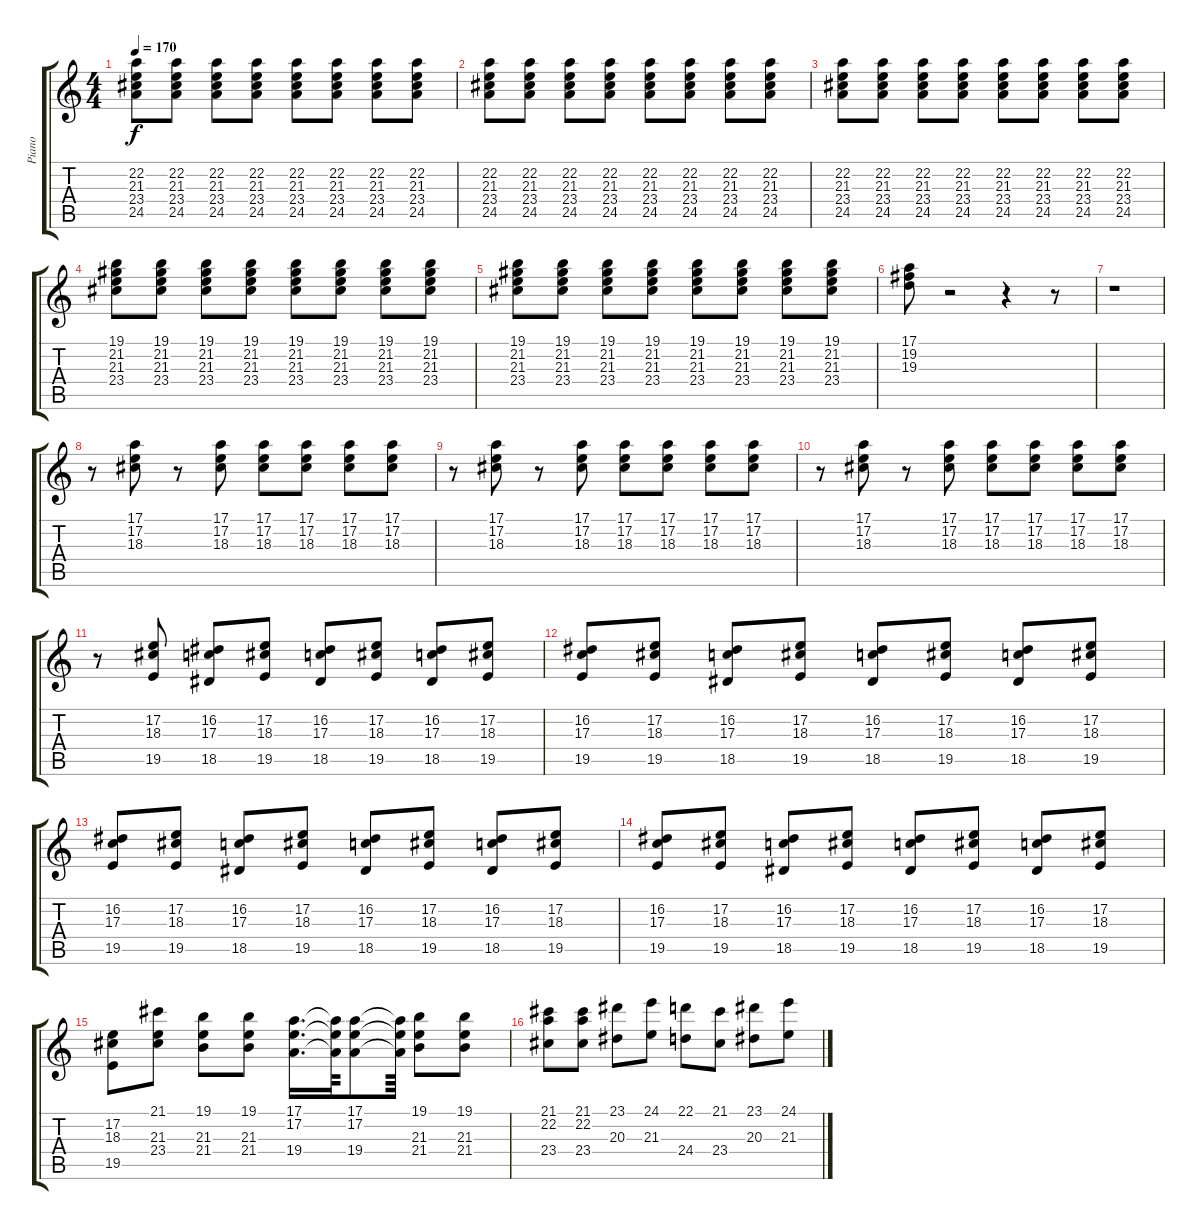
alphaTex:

\track ("Piano" "Piano") {instrument electricgrandpiano}
\staff {score tabs}
\tuning (E4 B3 G3 D3 A2 E2) {hide}
\ts (4 4)
\tempo 170
\clef g2
\ks c
(22.2 21.3 23.4 24.5).8{dy f} (22.2 21.3 23.4 24.5).8 (22.2 21.3 23.4 24.5).8 (22.2 21.3 23.4 24.5).8 (22.2 21.3 23.4 24.5).8 (22.2 21.3 23.4 24.5).8 (22.2 21.3 23.4 24.5).8 (22.2 21.3 23.4 24.5).8 |
(22.2 21.3 23.4 24.5).8 (22.2 21.3 23.4 24.5).8 (22.2 21.3 23.4 24.5).8 (22.2 21.3 23.4 24.5).8 (22.2 21.3 23.4 24.5).8 (22.2 21.3 23.4 24.5).8 (22.2 21.3 23.4 24.5).8 (22.2 21.3 23.4 24.5).8 |
(22.2 21.3 23.4 24.5).8 (22.2 21.3 23.4 24.5).8 (22.2 21.3 23.4 24.5).8 (22.2 21.3 23.4 24.5).8 (22.2 21.3 23.4 24.5).8 (22.2 21.3 23.4 24.5).8 (22.2 21.3 23.4 24.5).8 (22.2 21.3 23.4 24.5).8 |
(19.1 21.2 21.3 23.4).8 (19.1 21.2 21.3 23.4).8 (19.1 21.2 21.3 23.4).8 (19.1 21.2 21.3 23.4).8 (19.1 21.2 21.3 23.4).8 (19.1 21.2 21.3 23.4).8 (19.1 21.2 21.3 23.4).8 (19.1 21.2 21.3 23.4).8 |
(19.1 21.2 21.3 23.4).8 (19.1 21.2 21.3 23.4).8 (19.1 21.2 21.3 23.4).8 (19.1 21.2 21.3 23.4).8 (19.1 21.2 21.3 23.4).8 (19.1 21.2 21.3 23.4).8 (19.1 21.2 21.3 23.4).8 (19.1 21.2 21.3 23.4).8 |
(17.1 19.2 19.3).8 r.2 r.4 r.8 |
r.1 |
r.8 (17.1 17.2 18.3).8 r.8 (17.1 17.2 18.3).8 (17.1 17.2 18.3).8 (17.1 17.2 18.3).8 (17.1 17.2 18.3).8 (17.1 17.2 18.3).8 |
r.8 (17.1 17.2 18.3).8 r.8 (17.1 17.2 18.3).8 (17.1 17.2 18.3).8 (17.1 17.2 18.3).8 (17.1 17.2 18.3).8 (17.1 17.2 18.3).8 |
r.8 (17.1 17.2 18.3).8 r.8 (17.1 17.2 18.3).8 (17.1 17.2 18.3).8 (17.1 17.2 18.3).8 (17.1 17.2 18.3).8 (17.1 17.2 18.3).8 |
r.8 (17.2 18.3 19.5).8 (16.2 17.3 18.5).8 (17.2 18.3 19.5).8 (16.2 17.3 18.5).8 (17.2 18.3 19.5).8 (16.2 17.3 18.5).8 (17.2 18.3 19.5).8 |
(16.2 17.3 19.5).8 (17.2 18.3 19.5).8 (16.2 17.3 18.5).8 (17.2 18.3 19.5).8 (16.2 17.3 18.5).8 (17.2 18.3 19.5).8 (16.2 17.3 18.5).8 (17.2 18.3 19.5).8 |
(16.2 17.3 19.5).8 (17.2 18.3 19.5).8 (16.2 17.3 18.5).8 (17.2 18.3 19.5).8 (16.2 17.3 18.5).8 (17.2 18.3 19.5).8 (16.2 17.3 18.5).8 (17.2 18.3 19.5).8 |
(16.2 17.3 19.5).8 (17.2 18.3 19.5).8 (16.2 17.3 18.5).8 (17.2 18.3 19.5).8 (16.2 17.3 18.5).8 (17.2 18.3 19.5).8 (16.2 17.3 18.5).8 (17.2 18.3 19.5).8 |
(17.2 18.3 19.5).8 (21.1 21.3 23.4).8 (19.1 21.3 21.4).8 (19.1 21.3 21.4).8 (17.1 17.2 19.4).16{d} (17.1{t} 17.2{t} 19.4{t}).64 (17.1 17.2 19.4).8 (17.1{t} 17.2{t} 19.4{t}).64 (19.1 21.3 21.4).8 (19.1 21.3 21.4).8 |
(21.1 22.2 23.4).8 (21.1 22.2 23.4).8 (23.1 20.3).8 (24.1 21.3).8 (22.1 24.4).8 (21.1 23.4).8 (23.1 20.3).8 (24.1 21.3).8
